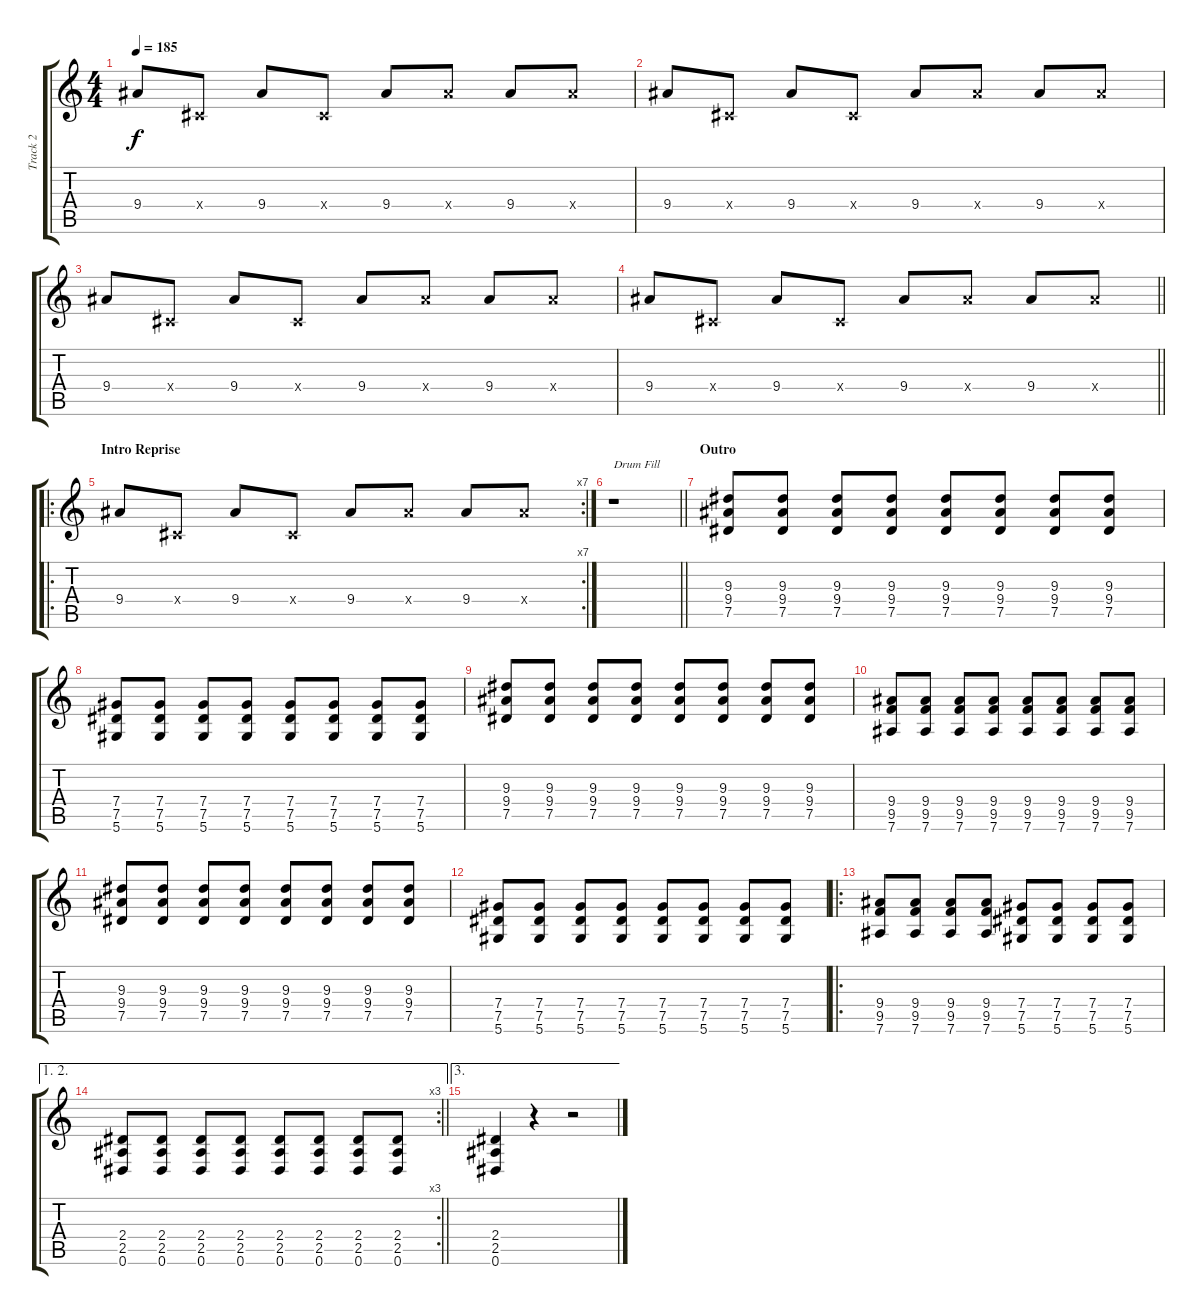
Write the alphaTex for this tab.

\track ("Track 2" "Track 2") {instrument distortionguitar}
\staff {score tabs}
\tuning (Eb4 Bb3 Gb3 Db3 Ab2 Eb2) {hide}
\ts (4 4)
\tempo 185
\clef g2
\ks c
9.4.8{dy f} 0.4{x}.8 9.4.8 0.4{x}.8 9.4.8 9.4{x}.8 9.4.8 9.4{x}.8 |
9.4.8 0.4{x}.8 9.4.8 0.4{x}.8 9.4.8 9.4{x}.8 9.4.8 9.4{x}.8 |
9.4.8 0.4{x}.8 9.4.8 0.4{x}.8 9.4.8 9.4{x}.8 9.4.8 9.4{x}.8 |
\barLineRight lightlight
9.4.8 0.4{x}.8 9.4.8 0.4{x}.8 9.4.8 9.4{x}.8 9.4.8 9.4{x}.8 |
\ro
\rc 7
\section ("" "Intro Reprise")
9.4.8 0.4{x}.8 9.4.8 0.4{x}.8 9.4.8 9.4{x}.8 9.4.8 9.4{x}.8 |
\barLineRight lightlight
r.1{txt "Drum Fill"} |
\section ("" "Outro")
(9.3 9.4 7.5).8 (9.3 9.4 7.5).8 (9.3 9.4 7.5).8 (9.3 9.4 7.5).8 (9.3 9.4 7.5).8 (9.3 9.4 7.5).8 (9.3 9.4 7.5).8 (9.3 9.4 7.5).8 |
(7.4 7.5 5.6).8 (7.4 7.5 5.6).8 (7.4 7.5 5.6).8 (7.4 7.5 5.6).8 (7.4 7.5 5.6).8 (7.4 7.5 5.6).8 (7.4 7.5 5.6).8 (7.4 7.5 5.6).8 |
(9.3 9.4 7.5).8 (9.3 9.4 7.5).8 (9.3 9.4 7.5).8 (9.3 9.4 7.5).8 (9.3 9.4 7.5).8 (9.3 9.4 7.5).8 (9.3 9.4 7.5).8 (9.3 9.4 7.5).8 |
(9.4 9.5 7.6).8 (9.4 9.5 7.6).8 (9.4 9.5 7.6).8 (9.4 9.5 7.6).8 (9.4 9.5 7.6).8 (9.4 9.5 7.6).8 (9.4 9.5 7.6).8 (9.4 9.5 7.6).8 |
(9.3 9.4 7.5).8 (9.3 9.4 7.5).8 (9.3 9.4 7.5).8 (9.3 9.4 7.5).8 (9.3 9.4 7.5).8 (9.3 9.4 7.5).8 (9.3 9.4 7.5).8 (9.3 9.4 7.5).8 |
(7.4 7.5 5.6).8 (7.4 7.5 5.6).8 (7.4 7.5 5.6).8 (7.4 7.5 5.6).8 (7.4 7.5 5.6).8 (7.4 7.5 5.6).8 (7.4 7.5 5.6).8 (7.4 7.5 5.6).8 |
\ro
(9.4 9.5 7.6).8 (9.4 9.5 7.6).8 (9.4 9.5 7.6).8 (9.4 9.5 7.6).8 (7.4 7.5 5.6).8 (7.4 7.5 5.6).8 (7.4 7.5 5.6).8 (7.4 7.5 5.6).8 |
\ae (1 2)
\rc 3
\barLineRight lightlight
(2.4 2.5 0.6).8 (2.4 2.5 0.6).8 (2.4 2.5 0.6).8 (2.4 2.5 0.6).8 (2.4 2.5 0.6).8 (2.4 2.5 0.6).8 (2.4 2.5 0.6).8 (2.4 2.5 0.6).8 |
\ae 3
(2.4 2.5 0.6).4 r.4 r.2
